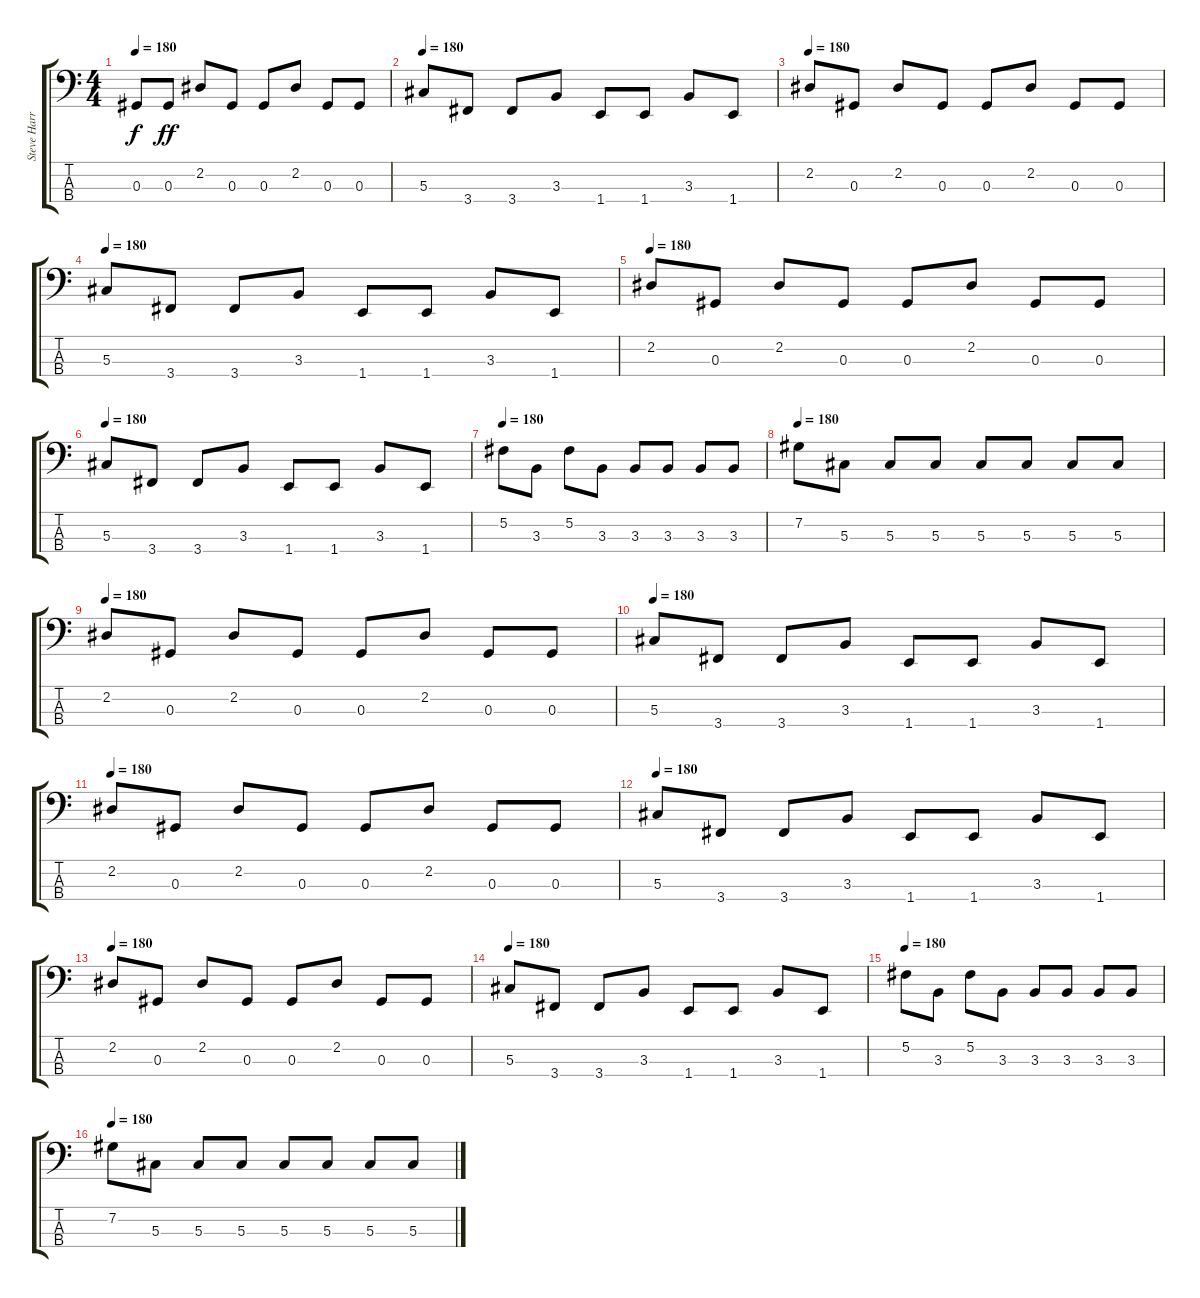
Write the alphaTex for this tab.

\track ("Steve Harris" "Steve Harr") {instrument electricbassfinger}
\staff {score tabs}
\tuning (Gb2 Db2 Ab1 Eb1) {hide}
\ts (4 4)
\tempo 180
\clef f4
\ks c
0.3{t}.8{dy f} 0.3.8{dy ff} 2.2.8 0.3.8 0.3.8 2.2.8 0.3.8 0.3.8 |
\tempo 180
5.3.8 3.4.8 3.4.8 3.3.8 1.4.8 1.4.8 3.3.8 1.4.8 |
\tempo 180
2.2.8 0.3.8 2.2.8 0.3.8 0.3.8 2.2.8 0.3.8 0.3.8 |
\tempo 180
5.3.8 3.4.8 3.4.8 3.3.8 1.4.8 1.4.8 3.3.8 1.4.8 |
\tempo 180
2.2.8 0.3.8 2.2.8 0.3.8 0.3.8 2.2.8 0.3.8 0.3.8 |
\tempo 180
5.3.8 3.4.8 3.4.8 3.3.8 1.4.8 1.4.8 3.3.8 1.4.8 |
\tempo 180
5.2.8 3.3.8 5.2.8 3.3.8 3.3.8 3.3.8 3.3.8 3.3.8 |
\tempo 180
7.2.8 5.3.8 5.3.8 5.3.8 5.3.8 5.3.8 5.3.8 5.3.8 |
\tempo 180
2.2.8 0.3.8 2.2.8 0.3.8 0.3.8 2.2.8 0.3.8 0.3.8 |
\tempo 180
5.3.8 3.4.8 3.4.8 3.3.8 1.4.8 1.4.8 3.3.8 1.4.8 |
\tempo 180
2.2.8 0.3.8 2.2.8 0.3.8 0.3.8 2.2.8 0.3.8 0.3.8 |
\tempo 180
5.3.8 3.4.8 3.4.8 3.3.8 1.4.8 1.4.8 3.3.8 1.4.8 |
\tempo 180
2.2.8 0.3.8 2.2.8 0.3.8 0.3.8 2.2.8 0.3.8 0.3.8 |
\tempo 180
5.3.8 3.4.8 3.4.8 3.3.8 1.4.8 1.4.8 3.3.8 1.4.8 |
\tempo 180
5.2.8 3.3.8 5.2.8 3.3.8 3.3.8 3.3.8 3.3.8 3.3.8 |
\tempo 180
7.2.8 5.3.8 5.3.8 5.3.8 5.3.8 5.3.8 5.3.8 5.3.8
